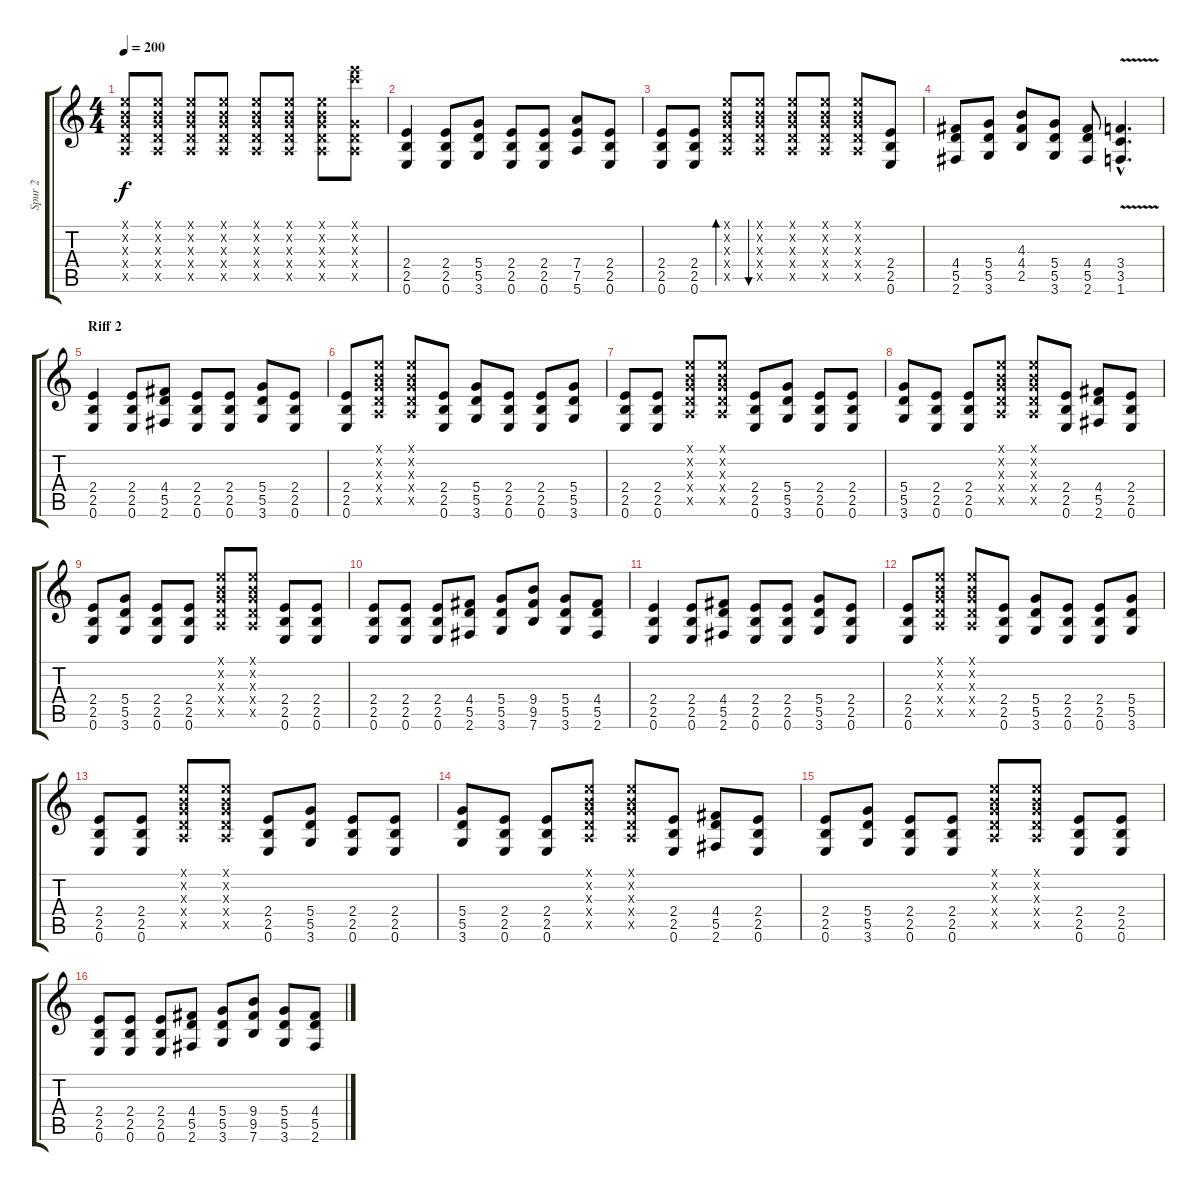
\track ("Spur 2" "Spur 2") {instrument distortionguitar}
\staff {score tabs}
\tuning (E4 B3 G3 D3 A2 E2) {hide}
\ts (4 4)
\tempo 200
\clef g2
\ks c
(0.1{x} 0.2{x} 0.3{x} 0.4{x} 0.5{x}).8{dy f} (0.1{x} 0.2{x} 0.3{x} 0.4{x} 0.5{x}).8 (0.1{x} 0.2{x} 0.3{x} 0.4{x} 0.5{x}).8 (0.1{x} 0.2{x} 0.3{x} 0.4{x} 0.5{x}).8 (0.1{x} 0.2{x} 0.3{x} 0.4{x} 0.5{x}).8 (0.1{x} 0.2{x} 0.3{x} 0.4{x} 0.5{x}).8 (0.1{x} 0.2{x} 0.3{x} 0.4{x} 0.5{x}).8 (12.1{x} 13.2{x} 0.3{x} 0.4{x} 0.5{x}).8 |
(2.4 2.5 0.6).4 (2.4 2.5 0.6).8 (5.4 5.5 3.6).8 (2.4 2.5 0.6).8 (2.4 2.5 0.6).8 (7.4 7.5 5.6).8 (2.4 2.5 0.6).8 |
(2.4 2.5 0.6).8 (2.4 2.5 0.6).8 (0.1{x} 0.2{x} 0.3{x} 0.4{x} 0.5{x}).8{bd 60} (0.1{x} 0.2{x} 0.3{x} 0.4{x} 0.5{x}).8{bu 60} (0.1{x} 0.2{x} 0.3{x} 0.4{x} 0.5{x}).8 (0.1{x} 0.2{x} 0.3{x} 0.4{x} 0.5{x}).8 (0.1{x} 0.2{x} 0.3{x} 0.4{x} 0.5{x}).8 (2.4 2.5 0.6).8 |
(4.4 5.5 2.6).8 (5.4 5.5 3.6).8 (4.3 4.4 2.5).8 (5.4 5.5 3.6).8 (4.4 5.5 2.6).8 (3.4{hac} 3.5{hac} 1.6{v hac}).4{d} |
\section ("" "Riff 2")
(2.4 2.5 0.6).4 (2.4 2.5 0.6).8 (4.4 5.5 2.6).8 (2.4 2.5 0.6).8 (2.4 2.5 0.6).8 (5.4 5.5 3.6).8 (2.4 2.5 0.6).8 |
(2.4 2.5 0.6).8 (0.1{x} 0.2{x} 0.3{x} 0.4{x} 0.5{x}).8 (0.1{x} 0.2{x} 0.3{x} 0.4{x} 0.5{x}).8 (2.4 2.5 0.6).8 (5.4 5.5 3.6).8 (2.4 2.5 0.6).8 (2.4 2.5 0.6).8 (5.4 5.5 3.6).8 |
(2.4 2.5 0.6).8 (2.4 2.5 0.6).8 (0.1{x} 0.2{x} 0.3{x} 0.4{x} 0.5{x}).8 (0.1{x} 0.2{x} 0.3{x} 0.4{x} 0.5{x}).8 (2.4 2.5 0.6).8 (5.4 5.5 3.6).8 (2.4 2.5 0.6).8 (2.4 2.5 0.6).8 |
(5.4 5.5 3.6).8 (2.4 2.5 0.6).8 (2.4 2.5 0.6).8 (0.1{x} 0.2{x} 0.3{x} 0.4{x} 0.5{x}).8 (0.1{x} 0.2{x} 0.3{x} 0.4{x} 0.5{x}).8 (2.4 2.5 0.6).8 (4.4 5.5 2.6).8 (2.4 2.5 0.6).8 |
(2.4 2.5 0.6).8 (5.4 5.5 3.6).8 (2.4 2.5 0.6).8 (2.4 2.5 0.6).8 (0.1{x} 0.2{x} 0.3{x} 0.4{x} 0.5{x}).8 (0.1{x} 0.2{x} 0.3{x} 0.4{x} 0.5{x}).8 (2.4 2.5 0.6).8 (2.4 2.5 0.6).8 |
(2.4 2.5 0.6).8 (2.4 2.5 0.6).8 (2.4 2.5 0.6).8 (4.4 5.5 2.6).8 (5.4 5.5 3.6).8 (9.4 9.5 7.6).8 (5.4 5.5 3.6).8 (4.4 5.5 2.6).8 |
(2.4 2.5 0.6).4 (2.4 2.5 0.6).8 (4.4 5.5 2.6).8 (2.4 2.5 0.6).8 (2.4 2.5 0.6).8 (5.4 5.5 3.6).8 (2.4 2.5 0.6).8 |
(2.4 2.5 0.6).8 (0.1{x} 0.2{x} 0.3{x} 0.4{x} 0.5{x}).8 (0.1{x} 0.2{x} 0.3{x} 0.4{x} 0.5{x}).8 (2.4 2.5 0.6).8 (5.4 5.5 3.6).8 (2.4 2.5 0.6).8 (2.4 2.5 0.6).8 (5.4 5.5 3.6).8 |
(2.4 2.5 0.6).8 (2.4 2.5 0.6).8 (0.1{x} 0.2{x} 0.3{x} 0.4{x} 0.5{x}).8 (0.1{x} 0.2{x} 0.3{x} 0.4{x} 0.5{x}).8 (2.4 2.5 0.6).8 (5.4 5.5 3.6).8 (2.4 2.5 0.6).8 (2.4 2.5 0.6).8 |
(5.4 5.5 3.6).8 (2.4 2.5 0.6).8 (2.4 2.5 0.6).8 (0.1{x} 0.2{x} 0.3{x} 0.4{x} 0.5{x}).8 (0.1{x} 0.2{x} 0.3{x} 0.4{x} 0.5{x}).8 (2.4 2.5 0.6).8 (4.4 5.5 2.6).8 (2.4 2.5 0.6).8 |
(2.4 2.5 0.6).8 (5.4 5.5 3.6).8 (2.4 2.5 0.6).8 (2.4 2.5 0.6).8 (0.1{x} 0.2{x} 0.3{x} 0.4{x} 0.5{x}).8 (0.1{x} 0.2{x} 0.3{x} 0.4{x} 0.5{x}).8 (2.4 2.5 0.6).8 (2.4 2.5 0.6).8 |
(2.4 2.5 0.6).8 (2.4 2.5 0.6).8 (2.4 2.5 0.6).8 (4.4 5.5 2.6).8 (5.4 5.5 3.6).8 (9.4 9.5 7.6).8 (5.4 5.5 3.6).8 (4.4 5.5 2.6).8
